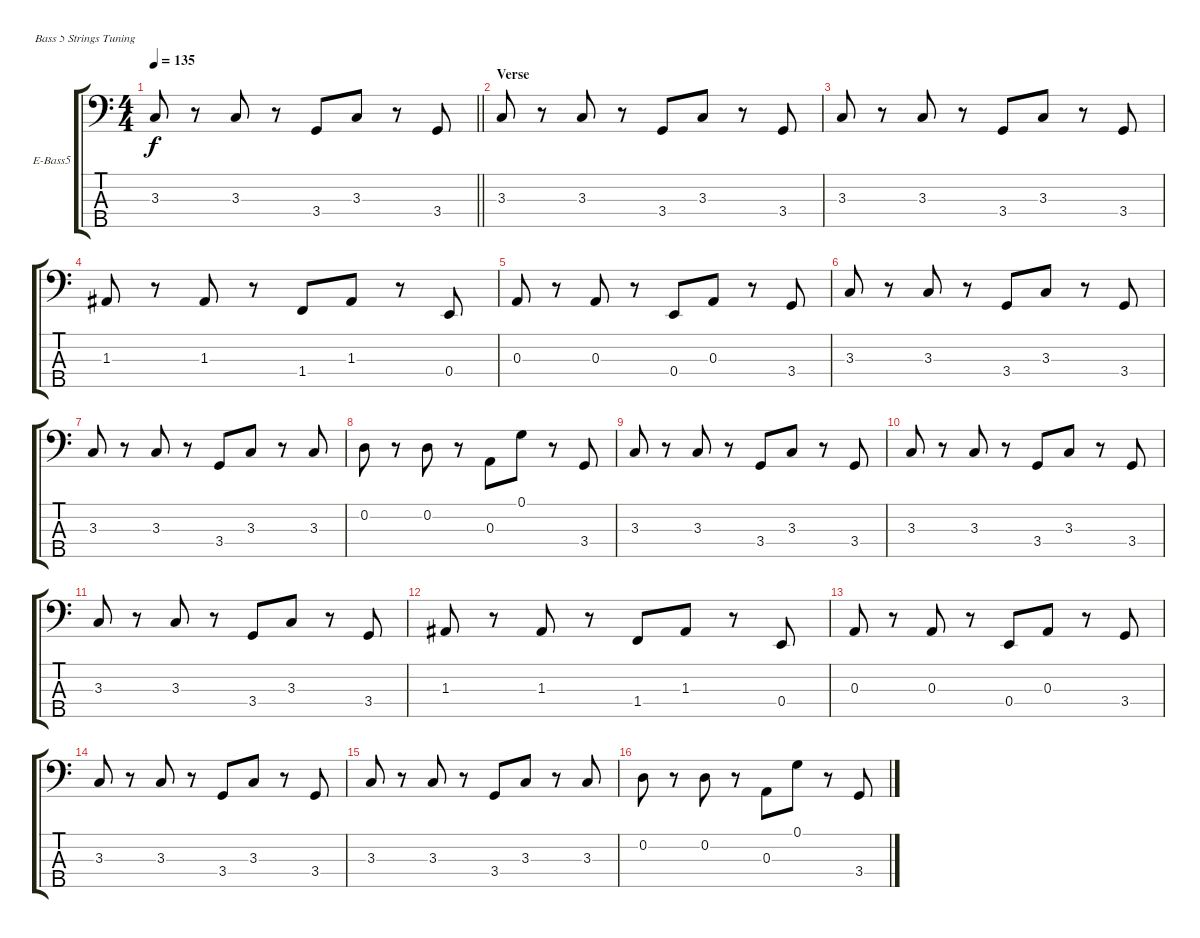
\bracketExtendMode groupsimilarinstruments
\firstSystemTrackNameOrientation horizontal
\otherSystemsTrackNameOrientation horizontal
\track ("Bass Guitar" "E-Bass5") {instrument electricbassfinger}
\staff {score tabs}
\tuning (G2 D2 A1 E1 B0)
\ts (4 4)
\tempo 135
\clef f4
\barLineRight lightlight
\ks c
3.3.8{dy f} r.8 3.3.8 r.8 3.4.8 3.3.8 r.8 3.4.8 |
\section ("" "Verse")
3.3.8 r.8 3.3.8 r.8 3.4.8 3.3.8 r.8 3.4.8 |
3.3.8 r.8 3.3.8 r.8 3.4.8 3.3.8 r.8 3.4.8 |
1.3.8 r.8 1.3.8 r.8 1.4.8 1.3.8 r.8 0.4.8 |
0.3.8 r.8 0.3.8 r.8 0.4.8 0.3.8 r.8 3.4.8 |
3.3.8 r.8 3.3.8 r.8 3.4.8 3.3.8 r.8 3.4.8 |
3.3.8 r.8 3.3.8 r.8 3.4.8 3.3.8 r.8 3.3.8 |
0.2.8 r.8 0.2.8 r.8 0.3.8 0.1.8 r.8 3.4.8 |
3.3.8 r.8 3.3.8 r.8 3.4.8 3.3.8 r.8 3.4.8 |
3.3.8 r.8 3.3.8 r.8 3.4.8 3.3.8 r.8 3.4.8 |
3.3.8 r.8 3.3.8 r.8 3.4.8 3.3.8 r.8 3.4.8 |
1.3.8 r.8 1.3.8 r.8 1.4.8 1.3.8 r.8 0.4.8 |
0.3.8 r.8 0.3.8 r.8 0.4.8 0.3.8 r.8 3.4.8 |
3.3.8 r.8 3.3.8 r.8 3.4.8 3.3.8 r.8 3.4.8 |
3.3.8 r.8 3.3.8 r.8 3.4.8 3.3.8 r.8 3.3.8 |
0.2.8 r.8 0.2.8 r.8 0.3.8 0.1.8 r.8 3.4.8
